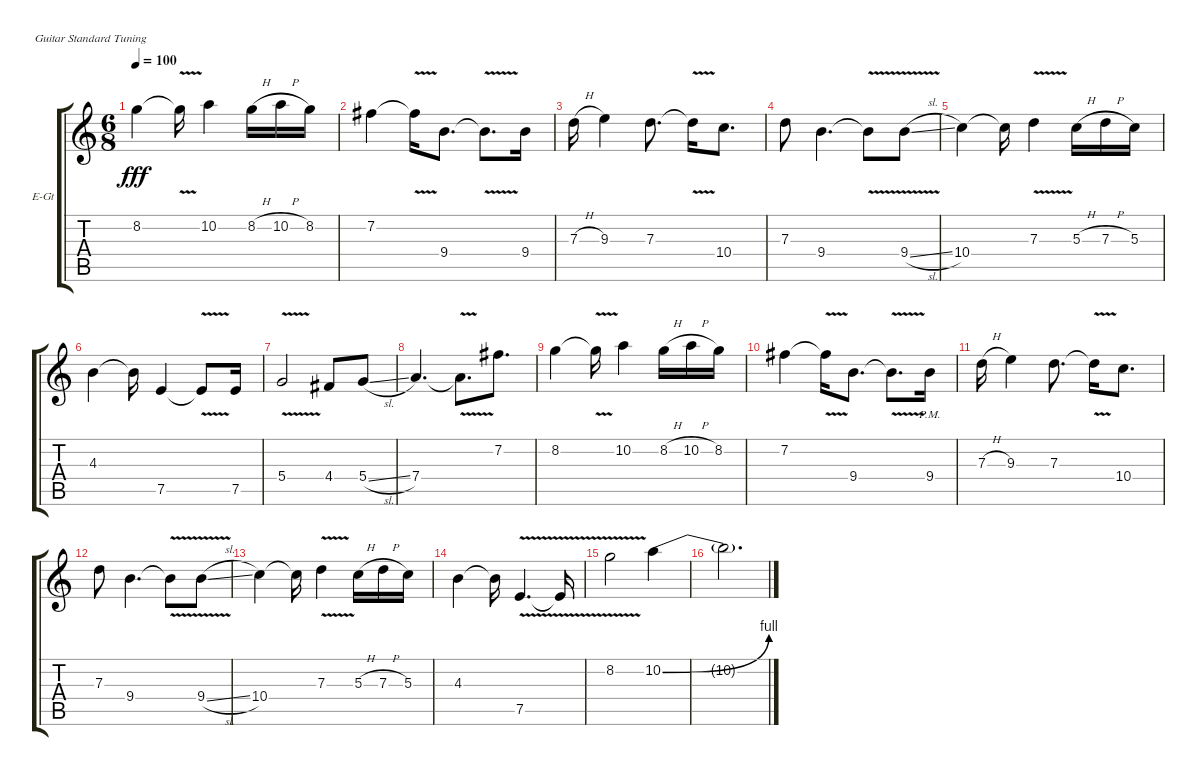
\defaultSystemsLayout 4
\bracketExtendMode groupsimilarinstruments
\firstSystemTrackNameOrientation horizontal
\otherSystemsTrackNameOrientation horizontal
\track ("Wolf Hoffmann" "E-Gt") {instrument distortionguitar}
\staff {score tabs}
\tuning (E4 B3 G3 D3 A2 E2)
\ts (6 8)
\tempo 100
\clef g2
\ks c
8.2.4{dy fff} 8.2{v t}.16 10.2.4 8.2{h}.16 10.2{h}.16 8.2.16 |
7.2.4 7.2{v t}.16 9.4.8{d} 9.4{v t}.8{d} 9.4.16 |
7.3{h}.16 9.3.4 7.3.8{d} 7.3{v t}.16 10.4.8{d} |
7.3.8 9.4.4{d} 9.4{v t}.8 9.4{v sl}.8 |
10.4.4 10.4{t}.16 7.3{v}.4 5.3{h}.16 7.3{h}.16 5.3.16 |
4.3.4 4.3{t}.16 7.5.4 7.5{v t}.8 7.5.16 |
5.4{v}.2 4.4.8 5.4{sl}.8 |
7.4.4{d} 7.4{v t}.8{d} 7.2.8{d} |
8.2.4 8.2{v t}.16 10.2.4 8.2{h}.16 10.2{h}.16 8.2.16 |
7.2.4 7.2{v t}.16 9.4.8{d} 9.4{v t}.8{d} 9.4{pm}.16 |
7.3{h}.16 9.3.4 7.3.8{d} 7.3{v t}.16 10.4.8{d} |
7.3.8 9.4.4{d} 9.4{v t}.8 9.4{v sl}.8 |
10.4.4 10.4{t}.16 7.3{v}.4 5.3{h}.16 7.3{h}.16 5.3.16 |
4.3.4 4.3{t}.16 7.5{v}.4{d} 7.5{t}.16 |
8.2{v}.2 10.2{be (bend 0 0 15 4)}.4 |
10.2{t}.2{d}
